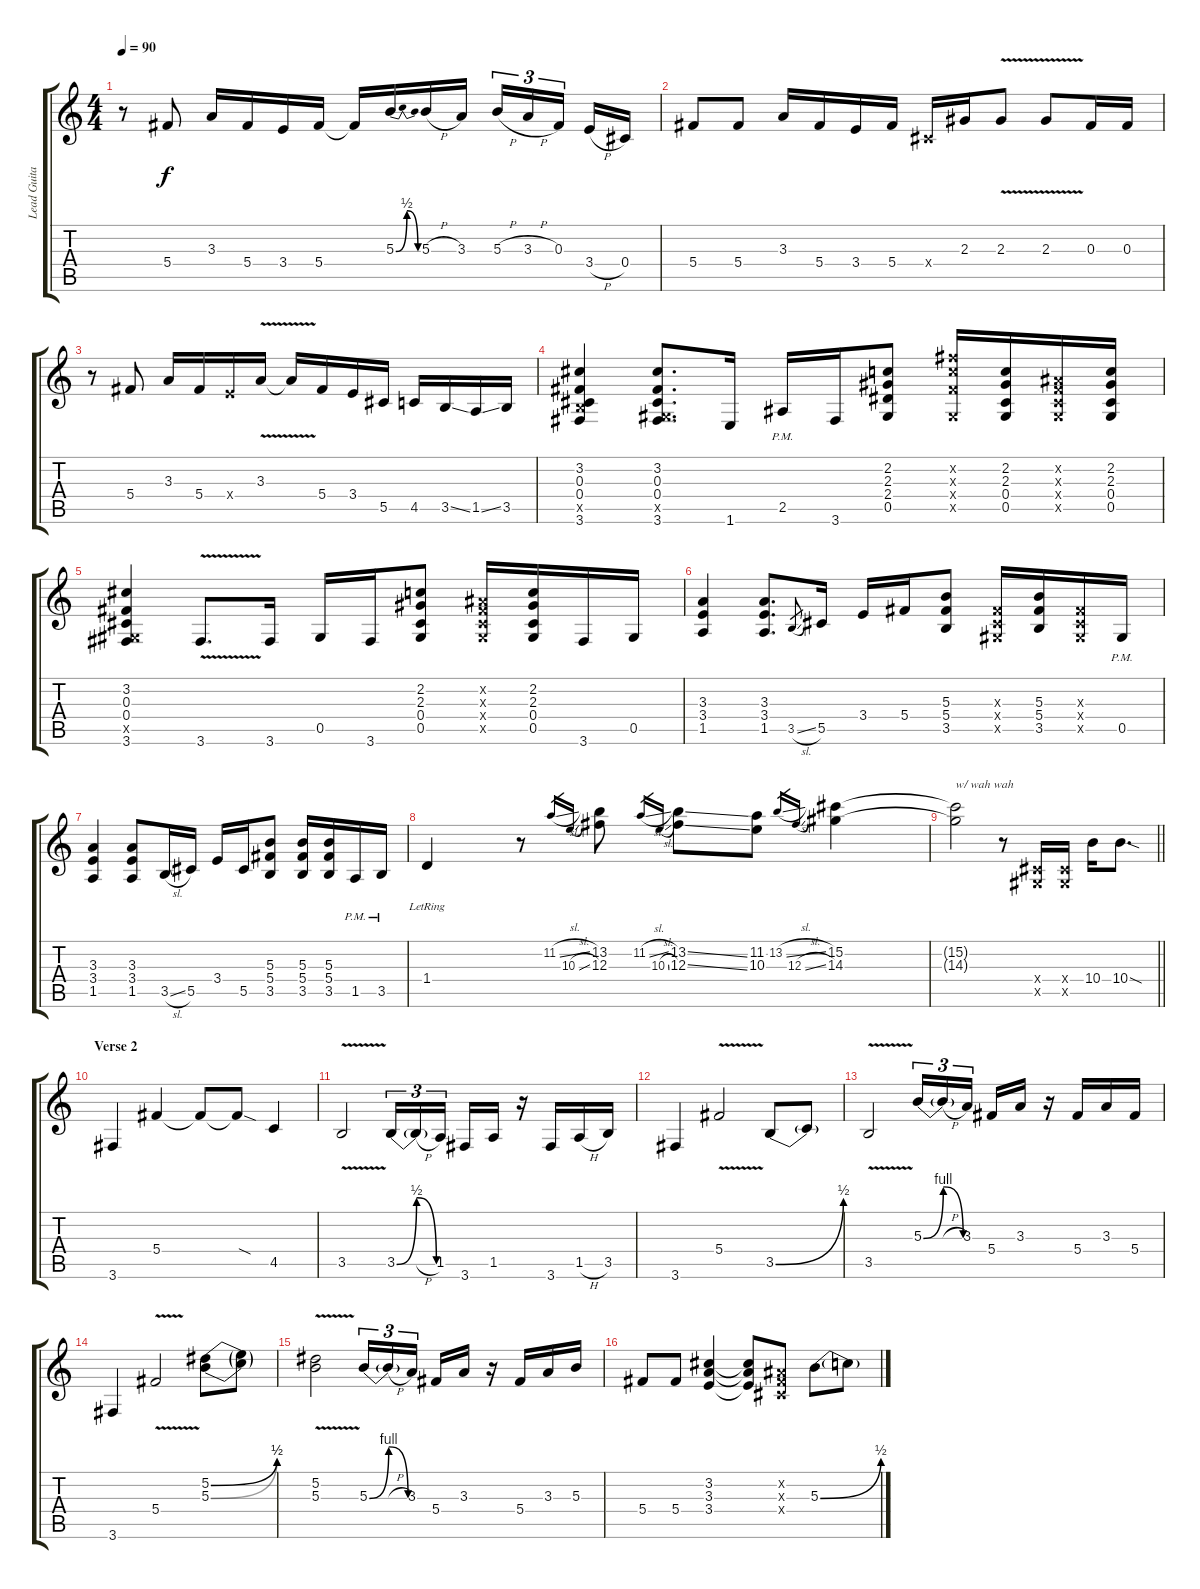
\track ("Lead Guitar" "Lead Guita") {instrument distortionguitar}
\staff {score tabs}
\tuning (Eb4 Bb3 Gb3 Db3 Ab2 Eb2) {hide}
\ts (4 4)
\tempo 90
\clef g2
\ks c
r.8{dy f} 5.4.8 3.3.16 5.4.16 3.4.16 5.4.16 5.4{t}.16 5.3{be (bendrelease 0 0 30 2 30 2 60 0)}.16 5.3{h}.16 3.3.16 5.3{h}.16{tu (3 2)} 3.3{h}.16{tu (3 2)} 0.3.16{tu (3 2)} 3.4{h}.16 0.4.16 |
5.4.8 5.4.8 3.3.16 5.4.16 3.4.16 5.4.16 0.4{x}.16 2.3.16 2.3{v}.8 2.3{v}.8 0.3.16 0.3.16 |
r.8 5.4.8 3.3.16 5.4.16 3.4{x}.16 3.3{v}.16 3.3{t}.16 5.4.16 3.4.16 5.5.16 4.5.16 3.5{ss}.16 1.5{ss}.16 3.5.16 |
(3.2 0.3 0.4 3.5{x} 3.6).4 (3.2 0.3 0.4 0.5{x} 3.6).8{d} 1.6.16 2.5{pm}.16 3.6.16 (2.2 2.3 2.4 0.5).8 (8.2{x} 6.3{x} 5.4{x} 0.5{x}).16 (2.2 2.3 0.4 0.5).16 (0.2{x} 0.3{x} 0.4{x} 0.5{x}).16 (2.2 2.3 0.4 0.5).16 |
(3.2 0.3 0.4 0.5{x} 3.6).4 3.6{v}.8{d} 3.6.16 0.5.16 3.6.16 (2.2 2.3 0.4 0.5).8 (0.2{x} 0.3{x} 0.4{x} 0.5{x}).16 (2.2 2.3 0.4 0.5).16 3.6.16 0.5.16 |
(3.3 3.4 1.5).4 (3.3 3.4 1.5).8{d} 3.5{sl}.8{gr} 5.5.16 3.4.16 5.4.16 (5.3 5.4 3.5).8 (0.3{x} 0.4{x} 0.5{x}).16 (5.3 5.4 3.5).16 (0.3{x} 0.4{x} 0.5{x}).16 0.5{pm}.16 |
(3.3 3.4 1.5).4 (3.3 3.4 1.5).8 3.5{sl}.16 5.5.16 3.4.16 5.5.16 (5.3 5.4 3.5).8 (5.3 5.4 3.5).16 (5.3 5.4 3.5).16 1.5{pm}.16 3.5{pm}.16 |
1.4{lr}.4 r.8 11.2{sl}.16{gr} 10.3{sl}.16{gr} (13.2 12.3).8 11.2{sl}.16{gr} 10.3{sl}.16{gr} (13.2{ss} 12.3{ss}).8 (11.2 10.3).8 13.2{sl}.16{gr} 12.3{sl}.16{gr} (15.2 14.3).4 |
\barLineRight lightlight
(15.2{t} 14.3{t}).2{txt "w/ wah wah" instrument distortionguitar} r.8 (0.4{x} 0.5{x}).16 (0.4{x} 0.5{x}).16 10.4.16 10.4{sod}.8{d} |
\section ("" "Verse 2")
3.6.4 5.4.4 5.4{t}.8 5.4{sod t}.8 4.5.4 |
3.5{v}.2 3.5{be (bendrelease 0 0 30 2 30 2 60 0)}.16{tu (3 2)} 3.5{h t}.16{tu (3 2)} 1.5.16{tu (3 2)} 3.6.16 1.5.16 r.16 3.6.16 1.5{h}.16 3.5.16 |
3.6.4 5.4{v}.2 3.5{be (bend 0 0 60 2)}.8 3.5{t}.8 |
3.5{v}.2 5.3{be (bendrelease 0 0 30 4 30 4 60 0)}.16{tu (3 2)} 5.3{h t}.16{tu (3 2)} 3.3.16{tu (3 2)} 5.4.16 3.3.16 r.16 5.4.16 3.3.16 5.4.16 |
3.6.4 5.4{v}.2 (5.2{be (bend 0 0 60 2)} 5.3{be (bend 0 0 60 2)}).8 (5.2{t} 5.3{t}).8 |
(5.2{v} 5.3{v}).2 5.3{be (bendrelease 0 0 30 4 30 4 60 0)}.16{tu (3 2)} 5.3{h t}.16{tu (3 2)} 3.3.16{tu (3 2)} 5.4.16 3.3.16 r.16 5.4.16 3.3.16 5.3.16 |
5.4.8 5.4.8 (3.2 3.3 3.4).4 (3.2{t} 3.3{t} 3.4{t}).8 (0.2{x} 0.3{x} 0.4{x}).8 5.3{be (bend 0 0 60 2)}.8 5.3{t}.8
